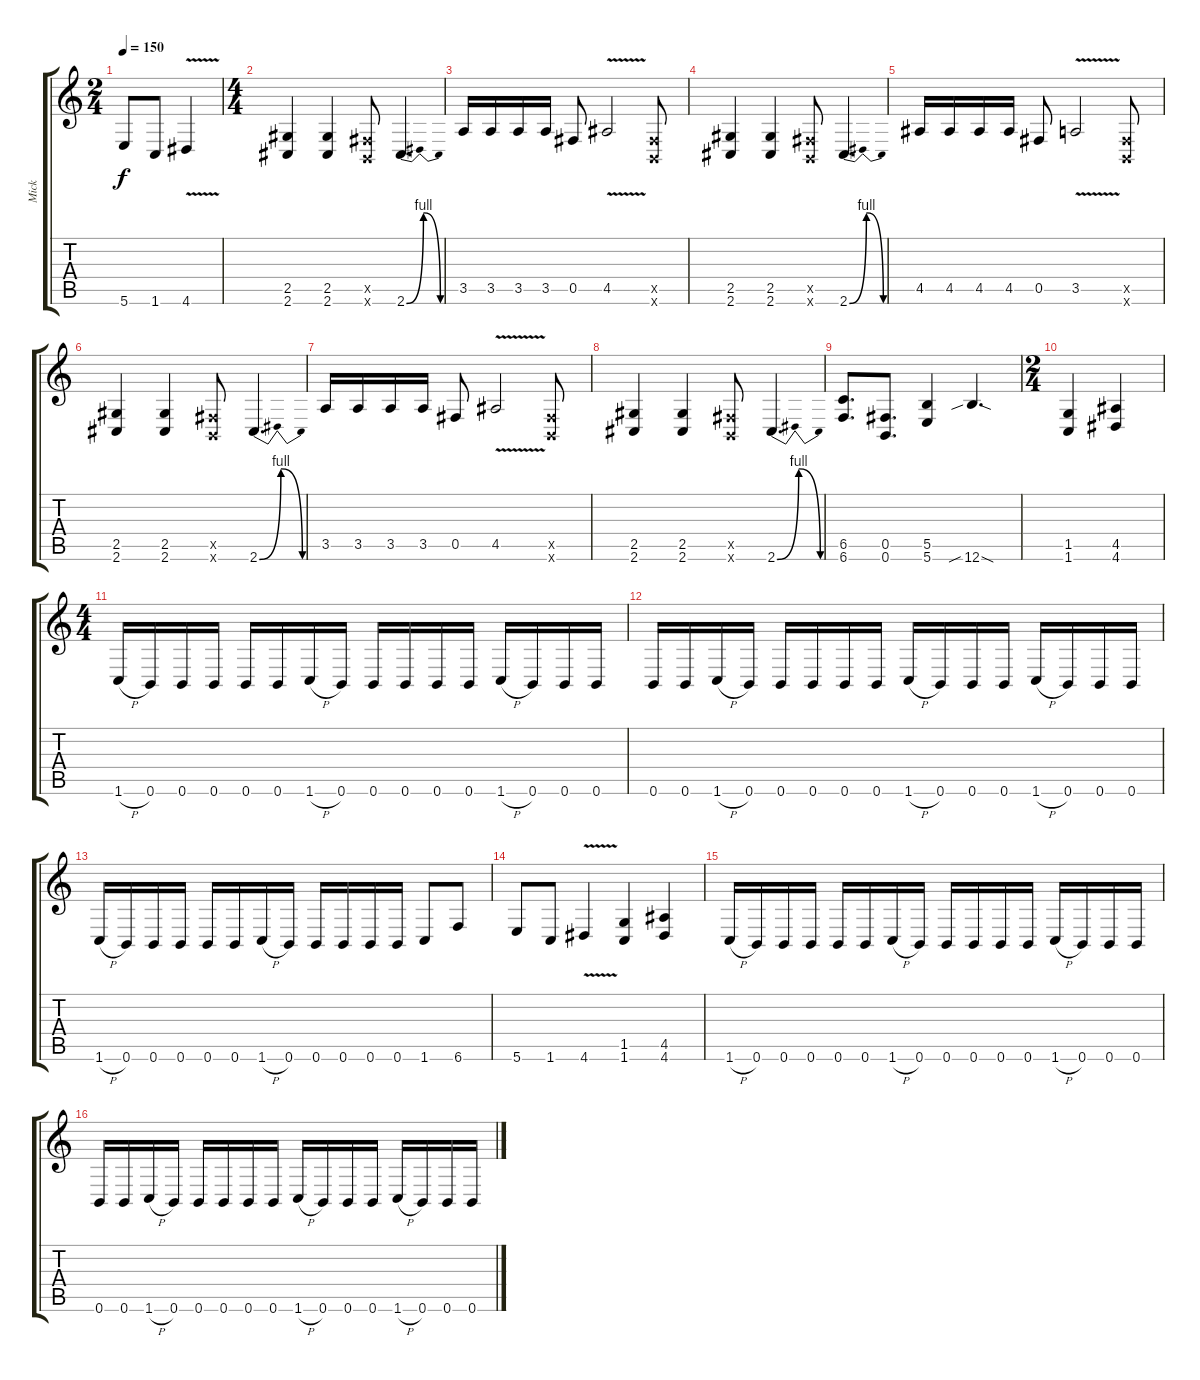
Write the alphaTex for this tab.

\track ("Mick" "Mick") {instrument distortionguitar}
\staff {score tabs}
\tuning (Db4 Ab3 E3 B2 Gb2 B1) {hide}
\ts (2 4)
\tempo 150
\clef g2
\ks c
5.6.8{dy f} 1.6.8 4.6{v}.4 |
\ts (4 4)
(2.5 2.6).4 (2.5 2.6).4 (0.5{x} 0.6{x}).8 2.6{be (bendrelease 0 0 10 4 10 4 60 0)}.4{d} |
3.5.16 3.5.16 3.5.16 3.5.16 0.5.8 4.5{v}.2 (0.5{x} 0.6{x}).8 |
(2.5 2.6).4 (2.5 2.6).4 (0.5{x} 0.6{x}).8 2.6{be (bendrelease 0 0 10 4 10 4 60 0)}.4{d} |
4.5.16 4.5.16 4.5.16 4.5.16 0.5.8 3.5{v}.2 (0.5{x} 0.6{x}).8 |
(2.5 2.6).4 (2.5 2.6).4 (0.5{x} 0.6{x}).8 2.6{be (bendrelease 0 0 10 4 10 4 60 0)}.4{d} |
3.5.16 3.5.16 3.5.16 3.5.16 0.5.8 4.5{v}.2 (0.5{x} 0.6{x}).8 |
(2.5 2.6).4 (2.5 2.6).4 (0.5{x} 0.6{x}).8 2.6{be (bendrelease 0 0 10 4 10 4 60 0)}.4{d} |
(6.5 6.6).8{d} (0.5 0.6).8{d} (5.5 5.6).4 12.6{sib sod}.4{d} |
\ts (2 4)
(1.5 1.6).4 (4.5 4.6).4 |
\ts (4 4)
1.6{h}.16 0.6.16 0.6.16 0.6.16 0.6.16 0.6.16 1.6{h}.16 0.6.16 0.6.16 0.6.16 0.6.16 0.6.16 1.6{h}.16 0.6.16 0.6.16 0.6.16 |
0.6.16 0.6.16 1.6{h}.16 0.6.16 0.6.16 0.6.16 0.6.16 0.6.16 1.6{h}.16 0.6.16 0.6.16 0.6.16 1.6{h}.16 0.6.16 0.6.16 0.6.16 |
1.6{h}.16 0.6.16 0.6.16 0.6.16 0.6.16 0.6.16 1.6{h}.16 0.6.16 0.6.16 0.6.16 0.6.16 0.6.16 1.6.8 6.6.8 |
5.6.8 1.6.8 4.6{v}.4 (1.5 1.6).4 (4.5 4.6).4 |
1.6{h}.16 0.6.16 0.6.16 0.6.16 0.6.16 0.6.16 1.6{h}.16 0.6.16 0.6.16 0.6.16 0.6.16 0.6.16 1.6{h}.16 0.6.16 0.6.16 0.6.16 |
0.6.16 0.6.16 1.6{h}.16 0.6.16 0.6.16 0.6.16 0.6.16 0.6.16 1.6{h}.16 0.6.16 0.6.16 0.6.16 1.6{h}.16 0.6.16 0.6.16 0.6.16
